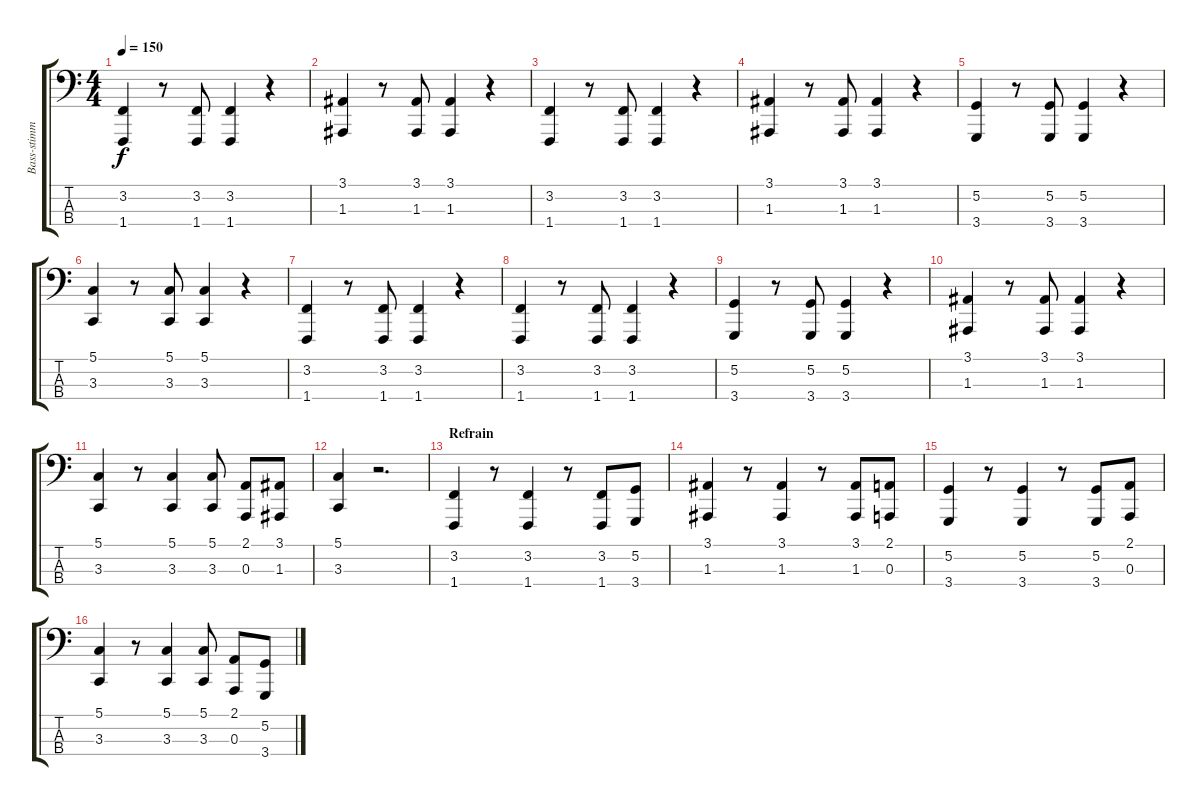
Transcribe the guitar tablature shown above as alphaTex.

\track ("Bass-stimmen" "Bass-stimm") {instrument lead8bassandlead}
\staff {score tabs}
\tuning (G2 D2 A1 E1) {hide}
\ts (4 4)
\tempo 150
\clef f4
\ks c
(3.2 1.4).4{dy f} r.8 (3.2 1.4).8 (3.2 1.4).4 r.4 |
(3.1 1.3).4 r.8 (3.1 1.3).8 (3.1 1.3).4 r.4 |
(3.2 1.4).4 r.8 (3.2 1.4).8 (3.2 1.4).4 r.4 |
(3.1 1.3).4 r.8 (3.1 1.3).8 (3.1 1.3).4 r.4 |
(5.2 3.4).4{volume 9} r.8 (5.2 3.4).8 (5.2 3.4).4 r.4 |
(5.1 3.3).4 r.8 (5.1 3.3).8 (5.1 3.3).4 r.4 |
(3.2 1.4).4 r.8 (3.2 1.4).8 (3.2 1.4).4 r.4 |
(3.2 1.4).4 r.8 (3.2 1.4).8 (3.2 1.4).4 r.4 |
(5.2 3.4).4 r.8 (5.2 3.4).8 (5.2 3.4).4 r.4 |
(3.1 1.3).4 r.8 (3.1 1.3).8 (3.1 1.3).4 r.4 |
(5.1 3.3).4 r.8 (5.1 3.3).4 (5.1 3.3).8 (2.1 0.3).8 (3.1 1.3).8 |
(5.1 3.3).4 r.2{d} |
\section ("" "Refrain")
(3.2 1.4).4 r.8 (3.2 1.4).4 r.8 (3.2 1.4).8 (5.2 3.4).8 |
(3.1 1.3).4 r.8 (3.1 1.3).4 r.8 (3.1 1.3).8 (2.1 0.3).8 |
(5.2 3.4).4 r.8 (5.2 3.4).4 r.8 (5.2 3.4).8 (2.1 0.3).8 |
(5.1 3.3).4 r.8 (5.1 3.3).4 (5.1 3.3).8 (2.1 0.3).8 (5.2 3.4).8
